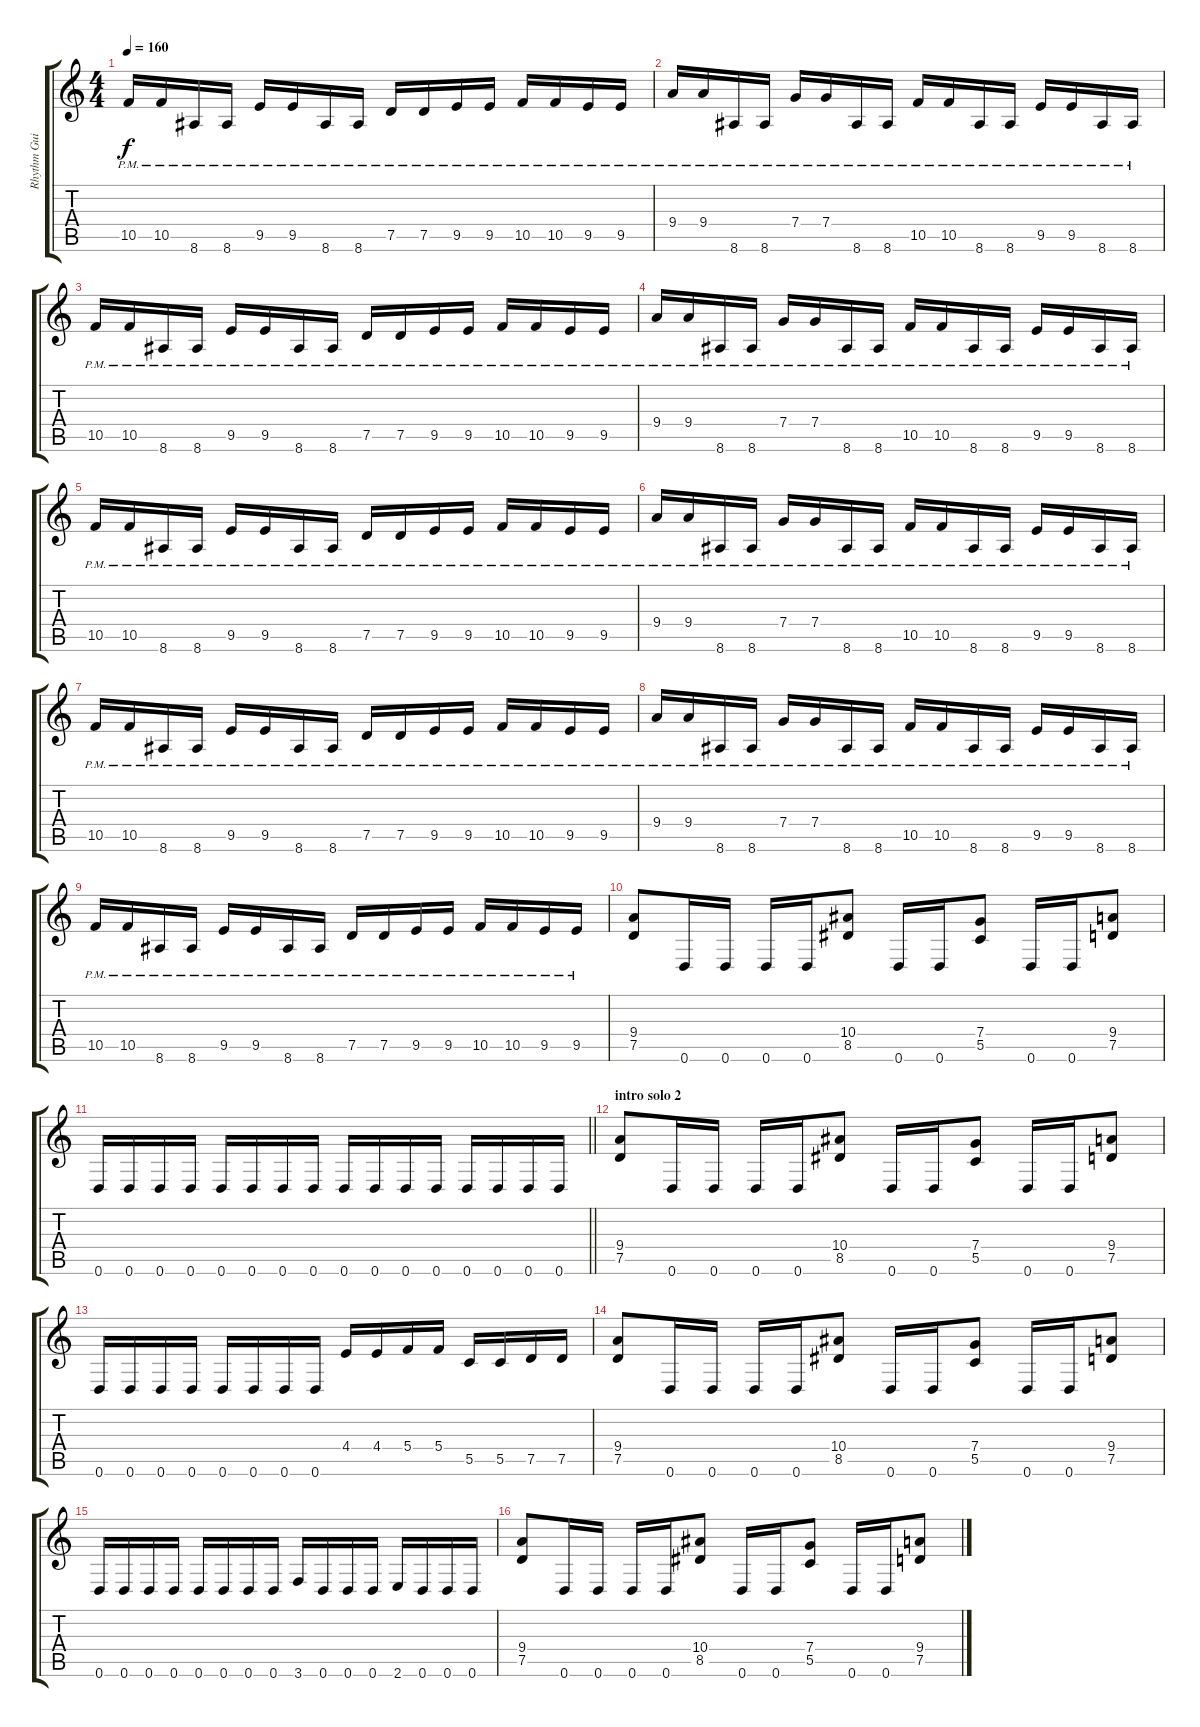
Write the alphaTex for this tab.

\track ("Rhythm Guitar 1" "Rhythm Gui") {instrument overdrivenguitar}
\staff {score tabs}
\tuning (D4 A3 F3 C3 G2 D2) {hide}
\ts (4 4)
\tempo 160
\clef g2
\ks c
10.5{pm}.16{dy f} 10.5{pm}.16 8.6{pm}.16 8.6{pm}.16 9.5{pm}.16 9.5{pm}.16 8.6{pm}.16 8.6{pm}.16 7.5{pm}.16 7.5{pm}.16 9.5{pm}.16 9.5{pm}.16 10.5{pm}.16 10.5{pm}.16 9.5{pm}.16 9.5{pm}.16 |
9.4{pm}.16 9.4{pm}.16 8.6{pm}.16 8.6{pm}.16 7.4{pm}.16 7.4{pm}.16 8.6{pm}.16 8.6{pm}.16 10.5{pm}.16 10.5{pm}.16 8.6{pm}.16 8.6{pm}.16 9.5{pm}.16 9.5{pm}.16 8.6{pm}.16 8.6{pm}.16 |
10.5{pm}.16 10.5{pm}.16 8.6{pm}.16 8.6{pm}.16 9.5{pm}.16 9.5{pm}.16 8.6{pm}.16 8.6{pm}.16 7.5{pm}.16 7.5{pm}.16 9.5{pm}.16 9.5{pm}.16 10.5{pm}.16 10.5{pm}.16 9.5{pm}.16 9.5{pm}.16 |
9.4{pm}.16 9.4{pm}.16 8.6{pm}.16 8.6{pm}.16 7.4{pm}.16 7.4{pm}.16 8.6{pm}.16 8.6{pm}.16 10.5{pm}.16 10.5{pm}.16 8.6{pm}.16 8.6{pm}.16 9.5{pm}.16 9.5{pm}.16 8.6{pm}.16 8.6{pm}.16 |
10.5{pm}.16 10.5{pm}.16 8.6{pm}.16 8.6{pm}.16 9.5{pm}.16 9.5{pm}.16 8.6{pm}.16 8.6{pm}.16 7.5{pm}.16 7.5{pm}.16 9.5{pm}.16 9.5{pm}.16 10.5{pm}.16 10.5{pm}.16 9.5{pm}.16 9.5{pm}.16 |
9.4{pm}.16 9.4{pm}.16 8.6{pm}.16 8.6{pm}.16 7.4{pm}.16 7.4{pm}.16 8.6{pm}.16 8.6{pm}.16 10.5{pm}.16 10.5{pm}.16 8.6{pm}.16 8.6{pm}.16 9.5{pm}.16 9.5{pm}.16 8.6{pm}.16 8.6{pm}.16 |
10.5{pm}.16 10.5{pm}.16 8.6{pm}.16 8.6{pm}.16 9.5{pm}.16 9.5{pm}.16 8.6{pm}.16 8.6{pm}.16 7.5{pm}.16 7.5{pm}.16 9.5{pm}.16 9.5{pm}.16 10.5{pm}.16 10.5{pm}.16 9.5{pm}.16 9.5{pm}.16 |
9.4{pm}.16 9.4{pm}.16 8.6{pm}.16 8.6{pm}.16 7.4{pm}.16 7.4{pm}.16 8.6{pm}.16 8.6{pm}.16 10.5{pm}.16 10.5{pm}.16 8.6{pm}.16 8.6{pm}.16 9.5{pm}.16 9.5{pm}.16 8.6{pm}.16 8.6{pm}.16 |
10.5{pm}.16 10.5{pm}.16 8.6{pm}.16 8.6{pm}.16 9.5{pm}.16 9.5{pm}.16 8.6{pm}.16 8.6{pm}.16 7.5{pm}.16 7.5{pm}.16 9.5{pm}.16 9.5{pm}.16 10.5{pm}.16 10.5{pm}.16 9.5{pm}.16 9.5{pm}.16 |
(9.4 7.5).8 0.6.16 0.6.16 0.6.16 0.6.16 (10.4 8.5).8 0.6.16 0.6.16 (7.4 5.5).8 0.6.16 0.6.16 (9.4 7.5).8 |
\barLineRight lightlight
0.6.16 0.6.16 0.6.16 0.6.16 0.6.16 0.6.16 0.6.16 0.6.16 0.6.16 0.6.16 0.6.16 0.6.16 0.6.16 0.6.16 0.6.16 0.6.16 |
\section ("" "intro solo 2")
(9.4 7.5).8{volume 10} 0.6.16 0.6.16 0.6.16 0.6.16 (10.4 8.5).8 0.6.16 0.6.16 (7.4 5.5).8 0.6.16 0.6.16 (9.4 7.5).8 |
0.6.16 0.6.16 0.6.16 0.6.16 0.6.16 0.6.16 0.6.16 0.6.16 4.4.16 4.4.16 5.4.16 5.4.16 5.5.16 5.5.16 7.5.16 7.5.16 |
(9.4 7.5).8 0.6.16 0.6.16 0.6.16 0.6.16 (10.4 8.5).8 0.6.16 0.6.16 (7.4 5.5).8 0.6.16 0.6.16 (9.4 7.5).8 |
0.6.16 0.6.16 0.6.16 0.6.16 0.6.16 0.6.16 0.6.16 0.6.16 3.6.16 0.6.16 0.6.16 0.6.16 2.6.16 0.6.16 0.6.16 0.6.16 |
(9.4 7.5).8 0.6.16 0.6.16 0.6.16 0.6.16 (10.4 8.5).8 0.6.16 0.6.16 (7.4 5.5).8 0.6.16 0.6.16 (9.4 7.5).8
